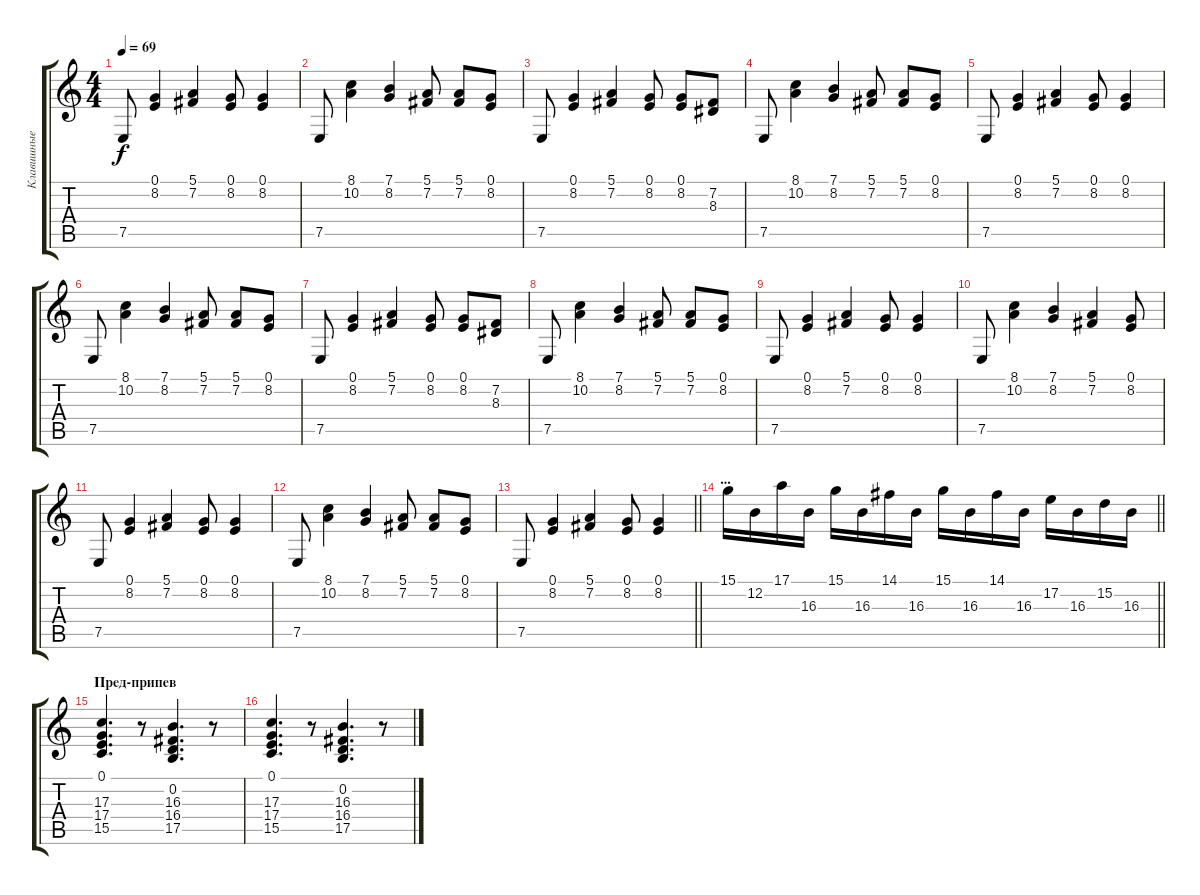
\track ("Клавишные III" "Клавишные ") {instrument acousticgrandpiano}
\staff {score tabs}
\tuning (E4 B3 G3 D3 A2 E2) {hide}
\ts (4 4)
\tempo 69
\clef g2
\ks c
7.5.8{dy f} (0.1 8.2).4 (5.1 7.2).4 (0.1 8.2).8 (0.1 8.2).4 |
7.5.8 (8.1 10.2).4 (7.1 8.2).4 (5.1 7.2).8 (5.1 7.2).8 (0.1 8.2).8 |
7.5.8 (0.1 8.2).4 (5.1 7.2).4 (0.1 8.2).8 (0.1 8.2).8 (7.2 8.3).8 |
7.5.8 (8.1 10.2).4 (7.1 8.2).4 (5.1 7.2).8 (5.1 7.2).8 (0.1 8.2).8 |
7.5.8 (0.1 8.2).4 (5.1 7.2).4 (0.1 8.2).8 (0.1 8.2).4 |
7.5.8 (8.1 10.2).4 (7.1 8.2).4 (5.1 7.2).8 (5.1 7.2).8 (0.1 8.2).8 |
7.5.8 (0.1 8.2).4 (5.1 7.2).4 (0.1 8.2).8 (0.1 8.2).8 (7.2 8.3).8 |
7.5.8 (8.1 10.2).4 (7.1 8.2).4 (5.1 7.2).8 (5.1 7.2).8 (0.1 8.2).8 |
7.5.8 (0.1 8.2).4 (5.1 7.2).4 (0.1 8.2).8 (0.1 8.2).4 |
7.5.8 (8.1 10.2).4 (7.1 8.2).4 (5.1 7.2).4 (0.1 8.2).8 |
7.5.8 (0.1 8.2).4 (5.1 7.2).4 (0.1 8.2).8 (0.1 8.2).4 |
7.5.8 (8.1 10.2).4 (7.1 8.2).4 (5.1 7.2).8 (5.1 7.2).8 (0.1 8.2).8 |
\barLineRight lightlight
7.5.8 (0.1 8.2).4 (5.1 7.2).4 (0.1 8.2).8 (0.1 8.2).4 |
\section ("" "...")
\barLineRight lightlight
15.1.16 12.2.16 17.1.16 16.3.16 15.1.16 16.3.16 14.1.16 16.3.16 15.1.16 16.3.16 14.1.16 16.3.16 17.2.16 16.3.16 15.2.16 16.3.16 |
\section ("" "Пред-припев")
(0.1 17.3 17.4 15.5).4{d} r.8 (0.2 16.3 16.4 17.5).4{d} r.8 |
(0.1 17.3 17.4 15.5).4{d} r.8 (0.2 16.3 16.4 17.5).4{d} r.8
